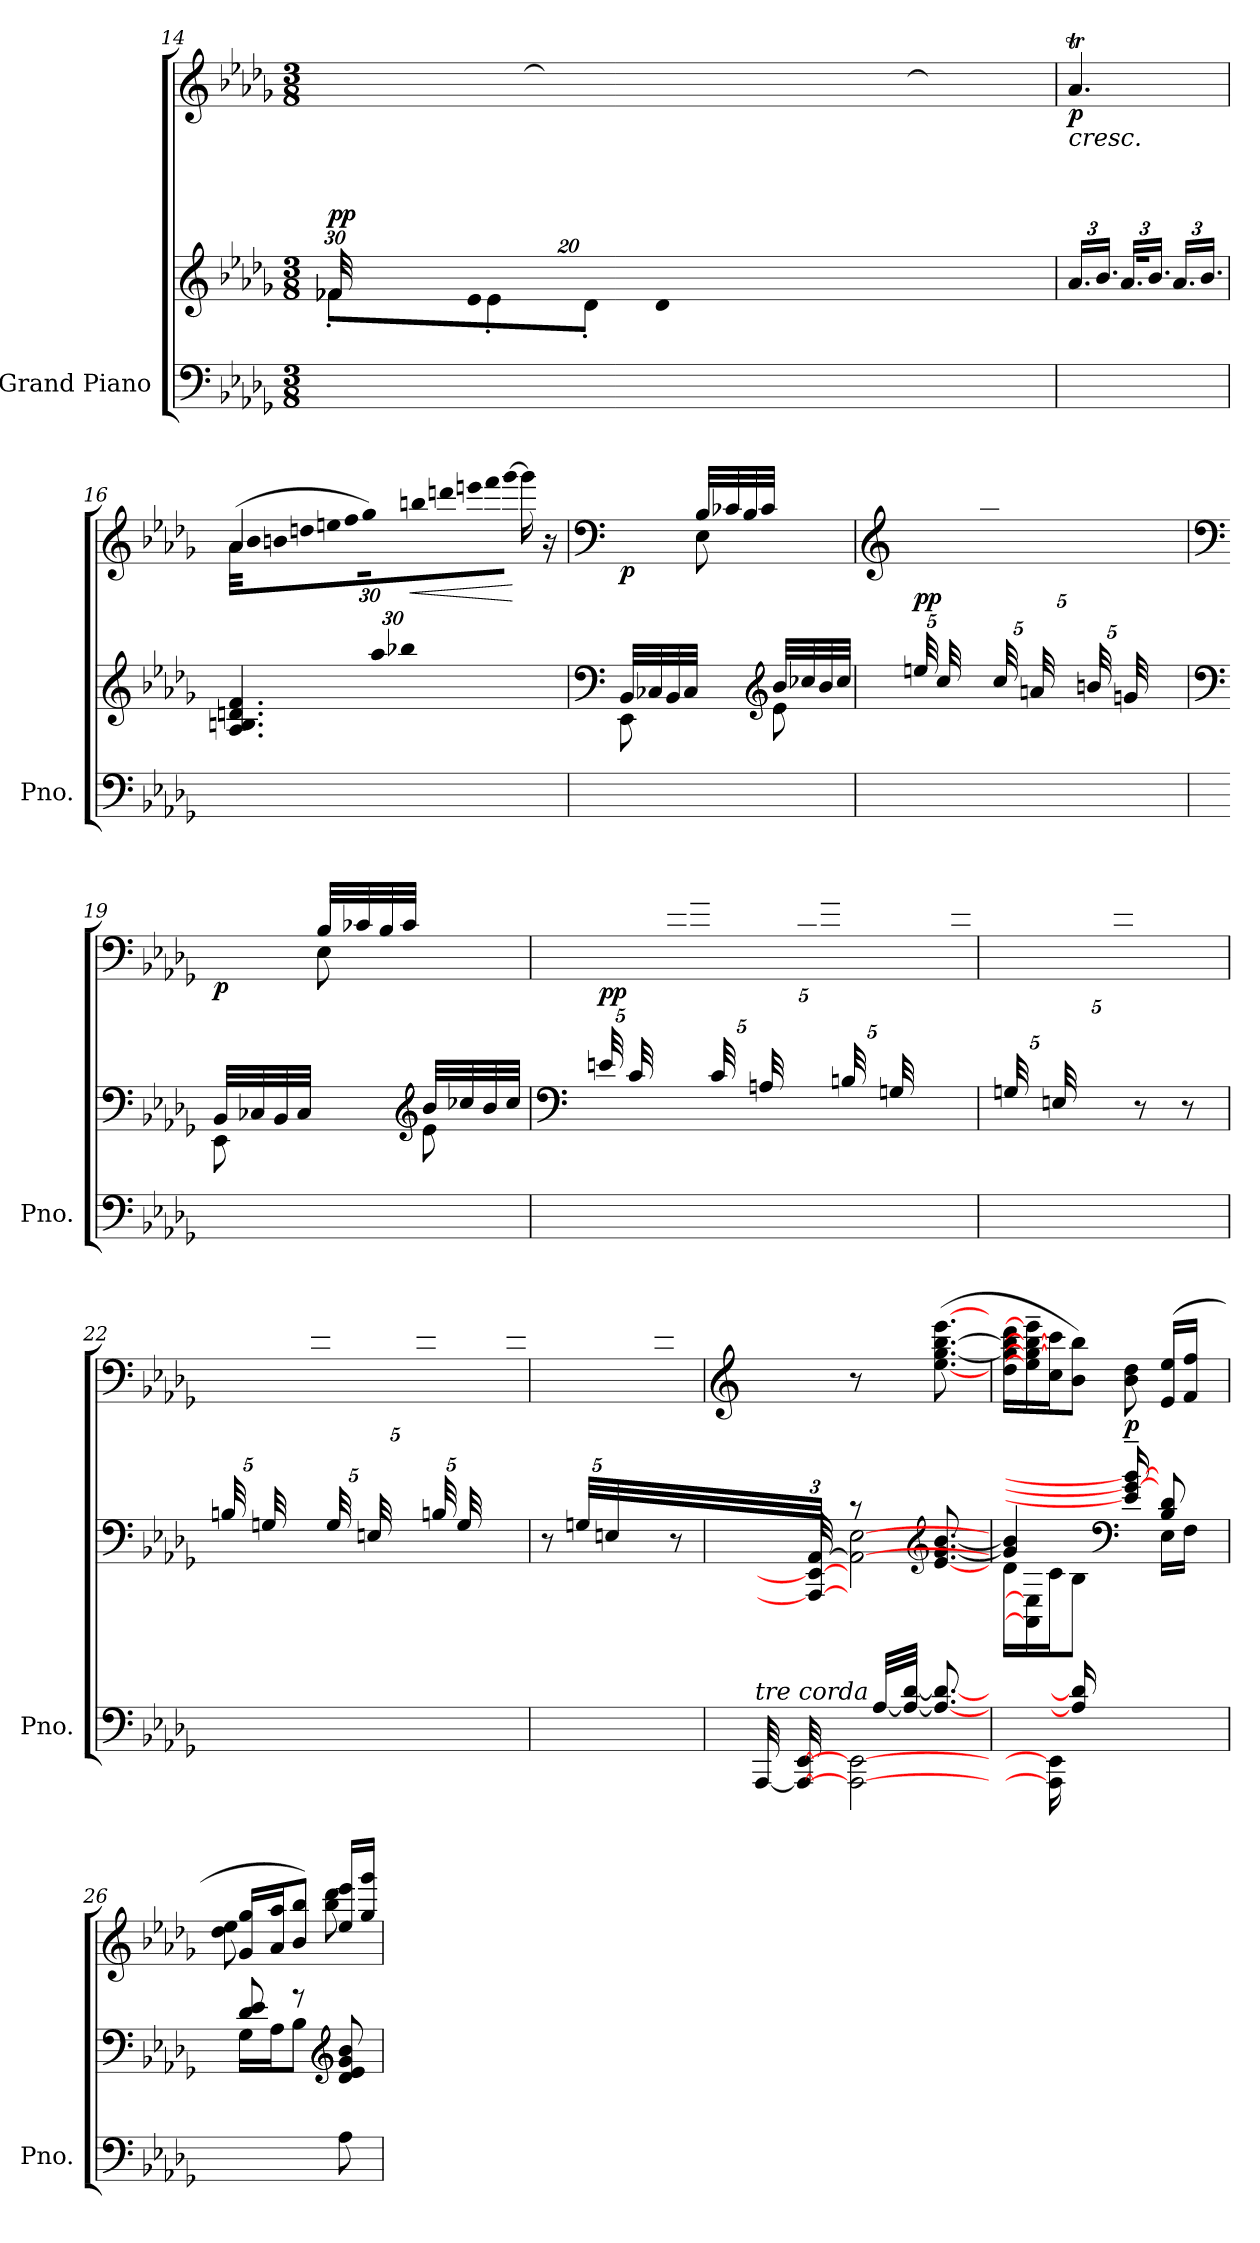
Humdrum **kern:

**kern	**kern	**kern	**dynam
*part1	*part1	*part1	*part1
*staff3	*staff2	*staff1	*staff1/2/3
*I"Grand Piano	*	*	*
*I'Pno.	*	*	*
!!LO:PB:g=z
*clefF4	*clefG2	*clefG2	*
*k[b-e-a-d-g-]	*k[b-e-a-d-g-]	*k[b-e-a-d-g-]	*
*M3/8	*M3/8	*M3/8	*
*	*Xbrackettup	*	*
=14	=14	=14	=14
!	!LO:N:vis=32	!	!LO:DY:b
*	*^	*	*
4.ryy	(>960%17f-X/LLL	8f-X'<\L	960%17ryy	pp
!	!	!	!LO:N:vis=32	!
.	160%17ryy	.	960%17cc-X\	.
!	!	!	!LO:N:vis=32	!
.	.	.	960%17dd-\	.
!	!	!	!LO:N:vis=32	!
.	.	.	960%17cc-\	.
!	!	!	!LO:N:vis=32	!
.	.	.	960%17dd-\	.
!	!	!	!LO:N:vis=32	!
.	.	.	960%17cc-\	.
!	!	!	!LO:N:vis=32	!
.	.	.	960%17f-\JJJ)	.
!	!LO:N:vis=32	!	!	!
.	(>960%17e-/LLL	.	960%17ryy	.
.	.	8e-'<\	.	.
!	!	!	!LO:N:vis=32	!
.	160%17ryy	.	960%17b-\	.
.	.	.	[960cc-\	.
.	.	.	60cc-\]	.
!	!	!	!LO:N:vis=32	!
.	.	.	960%17b-\	.
!	!	!	!LO:N:vis=32	!
.	.	.	960%17cc-\	.
!	!	!	!LO:N:vis=32	!
.	.	.	960%17b-\	.
!	!	!	!LO:N:vis=32	!
.	.	.	960%17e-\JJJ)	.
!	!LO:N:vis=32	!	!	!
.	(>960%17d-/LLL	.	960%17ryy	.
.	.	8d-'<\J	.	.
!	!	!	!LO:N:vis=32	!
.	16..ryy	.	960%17a-\	.
!	!	!	!LO:N:vis=32	!
.	.	.	960%17b-\	.
!	!	!	!LO:N:vis=32	!
.	.	.	960%17a-\	.
.	.	.	[960b-\	.
.	.	.	60b-\]	.
!	!	!	!LO:N:vis=32	!
.	.	.	960%17a-\	.
!	!	!	!LO:N:vis=32	!
.	.	.	960%17d-\JJJ)	.
.	.	.	320ryy	.
=15	=15	=15	=15	=15
!	!	!	!LO:TX:b:i:t=cresc.	!
!	!	!	!	!LO:DY:b
4.ryy	4.r	24.a-!/L	4.a-T/	p
.	.	24.b-!/J	.	.
.	.	24.a-!/L	.	.
.	.	24.b-!/J	.	.
.	.	24.a-!/L	.	.
.	.	24.b-!/J	.	.
=16	=16	=16	=16	=16
*	*	*	*Xbrackettup	*
!	!	!	!LO:N:vis=32	!
*	*	*	*^	*
4.ryy	960%119ryy	4.A-/ 4.Bn/ 4.dn/ 4.f/	(>960%17a-\LLL	4a-/	.
!	!	!	!LO:N:vis=32	!	!
.	.	.	960%17b-\	.	.
!	!	!	!LO:N:vis=32	!	!
.	.	.	960%17bn\	.	.
!	!	!	!LO:N:vis=32	!	!
.	.	.	960%17ddn\	.	.
!	!	!	!LO:N:vis=32	!	!
.	.	.	960%17een\	.	.
!	!	!	!LO:N:vis=32	!	!
.	.	.	960%17ff\	.	.
!	!	!	!LO:N:vis=32	!	!
.	.	.	960%17gg-\JJJ)	.	.
!	!LO:N:vis=32	!	!	!	!
.	(>960%17aa-/LLL	.	480%17ryy	.	.
!	!LO:N:vis=32	!	!	!	!
.	960%17bb-X/	.	.	.	.
!	!	!	!LO:N:vis=32	!	!LO:HP:b
.	320%69ryy	.	960%17bbn\	.	<
!	!	!	!LO:N:vis=32	!	!
.	.	.	960%17dddn\	.	.
!	!	!	!LO:N:vis=32	!	!
.	.	.	960%17eeen\	.	.
!	!	!	!LO:N:vis=32	!	!
.	.	.	960%17fff\	.	.
!	!	!	!LO:N:vis=32	!	!
.	.	.	[960%17ggg-\JJJ	.	.
.	.	.	16ggg-\])	.	[
.	.	.	.	480ryy	.
.	.	.	.	480%59ryy	.
.	.	.	16r	.	.
.	.	.	480ryy	.	.
!!LO:LB:g=z	!!
=17	=17	=17	=17	=17	=17
*	*clefF4	*	*clefF4	*	*
!	!	!	!	!	!LO:DY:b
4.ryy	32BB-/LLL	8EE-\	8ryy	8ryy	p
.	32C-X/	.	.	.	.
.	32BB-/	.	.	.	.
.	32C-/JJJ	.	.	.	.
.	8ryy	8ryy	32B-/LLL	8E-\	.
.	.	.	32c-X/	.	.
.	.	.	32B-/	.	.
.	.	.	32c-/JJJ	.	.
*	*clefG2	*	*	*	*
.	32b-/LLL	8e-\	8ryy	8ryy	.
.	32cc-X/	.	.	.	.
.	32b-/	.	.	.	.
.	32cc-/JJJ	.	.	.	.
*	*v	*v	*	*	*
=18	=18	=18	=18	=18
*	*	*clefG2	*	*
!	!	!	!	!LO:DY:a=2
4.ryy	(>40een/LLL	4.ryy	20ryy	pp
.	40cc/	.	.	.
.	20.ryy	.	40a-\	.
.	.	.	40ee-X\	.
.	.	.	40aa-\JJJ)	.
.	(>40cc/LLL	.	20ryy	.
.	40an/	.	.	.
.	20.ryy	.	40g-\	.
.	.	.	40dd-\	.
.	.	.	40gg-\JJJ)	.
.	(>40bn/LLL	.	20ryy	.
.	40gn/	.	.	.
.	20.ryy	.	40e-\	.
.	.	.	40b-X\	.
.	.	.	40ee-\JJJ)	.
=19	=19	=19	=19	=19
*	*clefF4	*clefF4	*	*
*	*^	*	*	*
!	!	!	!	!	!LO:DY:b
4.ryy	32BB-/LLL	8EE-\	8ryy	8ryy	p
.	32C-X/	.	.	.	.
.	32BB-/	.	.	.	.
.	32C-/JJJ	.	.	.	.
.	8ryy	8ryy	32B-/LLL	8E-\	.
.	.	.	32c-X/	.	.
.	.	.	32B-/	.	.
.	.	.	32c-/JJJ	.	.
*	*clefG2	*	*	*	*
.	32b-/LLL	8e-\	8ryy	8ryy	.
.	32cc-X/	.	.	.	.
.	32b-/	.	.	.	.
.	32cc-/JJJ	.	.	.	.
*	*v	*v	*	*	*
!!LO:LB:g=z	!!
=20	=20	=20	=20	=20
*	*clefF4	*	*	*
!	!	!	!	!LO:DY:a=2
4.ryy	(>40en/LLL	4.ryy	20ryy	pp
.	40c/	.	.	.
.	20.ryy	.	40A-\	.
.	.	.	40e-X\	.
.	.	.	40a-\JJJ)	.
.	(>40c/LLL	.	20ryy	.
.	40An/	.	.	.
.	20.ryy	.	40G-\	.
.	.	.	40d-\	.
.	.	.	40g-\JJJ)	.
.	(>40Bn/LLL	.	20ryy	.
.	40Gn/	.	.	.
.	20.ryy	.	40E-\	.
.	.	.	40B-X\	.
.	.	.	40e-\JJJ)	.
=21	=21	=21	=21	=21
4.ryy	(>40Gn/LLL	4.ryy	20ryy	.
.	40En/	.	.	.
.	20.ryy	.	40E-X\	.
.	.	.	40B-X\	.
.	.	.	40e-'\JJJ)	.
.	8r	.	4ryy	.
.	8r	.	.	.
=22	=22	=22	=22	=22
4.ryy	(>40Bn/LLL	4.ryy	20ryy	.
.	40Gn/	.	.	.
.	20.ryy	.	40E-\	.
.	.	.	40B-X\	.
.	.	.	40e-\JJJ)	.
.	(>40G/LLL	.	20ryy	.
.	40En/	.	.	.
.	20.ryy	.	40E-X\	.
.	.	.	40B-X\	.
.	.	.	40e-\JJJ)	.
.	(>40Bn/LLL	.	20ryy	.
.	40G/	.	.	.
.	20.ryy	.	40E-\	.
.	.	.	40B-X\	.
.	.	.	40e-\JJJ)	.
=23	=23	=23	=23	=23
4.ryy	8r	4.ryy	40%7ryy	.
.	(>40Gn/LLL	.	.	.
.	40En/	.	.	.
.	20.ryy	.	40E-X\	.
.	.	.	40B-X\	.
.	.	.	40e-'\JJJ)	.
.	8r	.	8ryy	.
*	*	*v	*v	*
!!LO:LB:g=z
=24	=24	=24	=24
*	*	*clefG2	*
*	*^	*	*
*	*	*^	*	*
*Xtuplet	*	*	*Xtuplet	*	*
*^	*	*	*	*^	*
!	!	!	!	!	!LO:TX:a:B:t=Rubato	!	!
!LO:TX:i:t=tre corda	!	!	!	!	!	!	!
*	*	*	*	*	*v	*v	*
[48AAA-!/LLL	16ryy	24ryy	16ryy	24ryy	16ryy	.
48AAA-!/_ [48EE-!/	.	.	.	.	.	.
48ryy	.	48AAA-!\_ 48EE-!\_ 48AA-\JJJ	.	[48AA-!/	.	.
16%5AAA-\_ 16%5EE-\_	16ryy	4ryy	8r	16%5AA-\_ [16%5E-\	8r	.
.	[32A-!/LLL	.	.	.	.	.
.	32A-!/_ [32d-!/JJJ	.	.	.	.	.
*	*	*clefG2	*	*	*	*
.	8.A-/_ 8.d-/_	.	[8.e-/ [8.g-/ [8.b-/	.	(>[8.ee-\ [8.gg-\ [8.bb-\ [8.eee-\	.
.	.	16ryy	.	.	.	.
*v	*v	*	*	*	*	*
*	*	*v	*v	*	*
=25	=25	=25	=25	=25
*	*	*	*^	*
8ryy	4g-/] 4b-/]	16d-\LL	16dd-\ 16gg-\] 16bb-\] 16ddd-\LL	4ryy	.
.	.	16AA-\] 16E-\]	16ee-\]~ 16gg-\_~ 16bb-\_~ 16eee-\]~	.	.
16AAA-\] 16EE-\]	.	16c\J	16cc\ 16ccc\J	.	.
16A-/] 16d-/]	.	8B-\J	8b-\ 8bb-\J)	.	.
*	*clefF4	*	*	*	*
!	!	!	!	!	!LO:DY:a=2
8ryy	16e-/]~ 16g-/_~ 16b-/_~	.	.	8b-\ 8dd-\	p
.	8B-/ 8d-/	16E-\LL	(>16e-/ 16ee-/LL	.	.
8ryy	.	16F\JJ	16f/ 16ff/JJ	16ryy	.
.	16ryy	16ryy	16ryy	16ryy	.
=26	=26	=26	=26	=26	=26
8ryy	8d-/ 8e-/	16G-\LL	16g-/ 16gg-/LL	8dd-\ 8ee-\	.
.	.	16A-\J	16a-/ 16aa-/J	.	.
8ryy	8r	8B-\J	8b-/ 8bb-/J)	8ryy	.
*	*clefG2	*	*	*	*
8A-\	8d-/ 8e-/ 8g-/ 8b-/	8ryy	16ee-/ 16eee-/LL	8bb-\ 8ddd-\	.
.	.	.	16gg-/ 16ggg-/JJ	.	.
*	*v	*v	*	*	*
*	*	*v	*v	*
=	=	=	=
*-	*-	*-	*-
